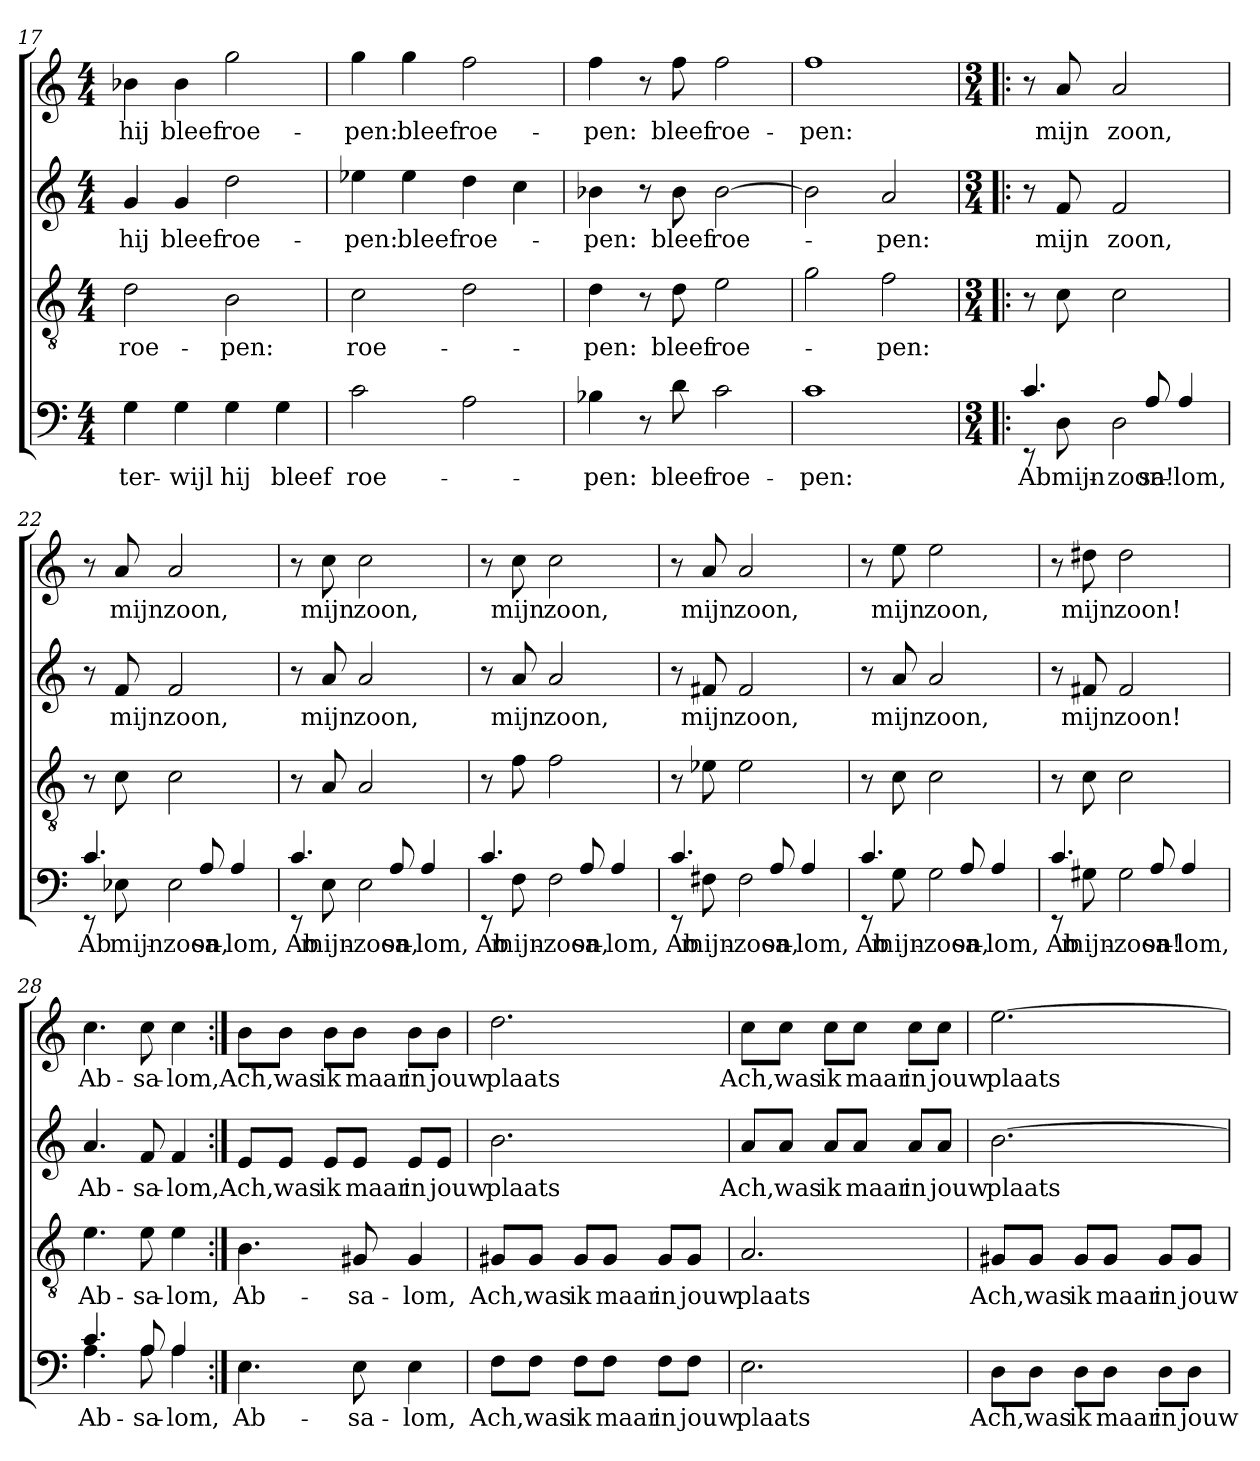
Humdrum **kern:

**kern	**text	**kern	**text	**kern	**text	**kern	**text
*part4	*part4	*part3	*part3	*part2	*part2	*part1	*part1
*staff4	*staff4	*staff3	*staff3	*staff2	*staff2	*staff1	*staff1
*clefF4	*	*clefGv2	*	*clefG2	*	*clefG2	*
*k[]	*	*k[]	*	*k[]	*	*k[]	*
*C:	*	*C:	*	*C:	*	*C:	*
*M4/4	*	*M4/4	*	*M4/4	*	*M4/4	*
=17	=17	=17	=17	=17	=17	=17	=17
4G\	ter-	2d\	roe-	4g/	hij	4b-X\	hij
4G\	-wijl	.	.	4g/	bleef	4b-\	bleef
4G\	hij	2B\	-pen:	2dd\	roe-	2gg\	roe-
4G\	bleef	.	.	.	.	.	.
=18	=18	=18	=18	=18	=18	=18	=18
2c\	roe-	2c\	roe-	4ee-X\	-pen:	4gg\	-pen:
.	.	.	.	4ee-\	bleef	4gg\	bleef
2A\	.	2d\	.	4dd\	roe-	2ff\	roe-
.	.	.	.	4cc\	.	.	.
=19	=19	=19	=19	=19	=19	=19	=19
4B-X\	-pen:	4d\	-pen:	4b-X\	-pen:	4ff\	-pen:
8r	.	8r	.	8r	.	8r	.
8d\	bleef	8d\	bleef	8b-\	bleef	8ff\	bleef
2c\	roe-	2e\	roe-	[2b-\	roe-	2ff\	roe-
=20	=20	=20	=20	=20	=20	=20	=20
1c	-pen:	2g\	.	2b-\]	.	1ff	-pen:
.	.	2f\	-pen:	2a/	-pen:	.	.
!!LO:LB:g=z
=21!|:	=21!|:	=21!|:	=21!|:	=21!|:	=21!|:	=21!|:	=21!|:
*M3/4	*	*M3/4	*	*M3/4	*	*M3/4	*
*^	*	*	*	*	*	*	*
4.c/	8rEE	Ab-	8r	.	8r	.	8r	.
.	8D\	mijn	8c\	.	8f/	mijn	8a/	mijn
.	2D\	zoon!	2c\	.	2f/	zoon,	2a/	zoon,
8A/	.	-sa-	.	.	.	.	.	.
4A/	.	-lom,	.	.	.	.	.	.
=22	=22	=22	=22	=22	=22	=22	=22	=22
4.c/	8rEE	Ab-	8r	.	8r	.	8r	.
.	8E-X\	mijn	8c\	.	8f/	mijn	8a/	mijn
.	2E-\	zoon,	2c\	.	2f/	zoon,	2a/	zoon,
8A/	.	-sa-	.	.	.	.	.	.
4A/	.	-lom,	.	.	.	.	.	.
=23	=23	=23	=23	=23	=23	=23	=23	=23
4.c/	8rEE	Ab-	8r	.	8r	.	8r	.
.	8E\	mijn	8A/	.	8a/	mijn	8cc\	mijn
.	2E\	zoon,	2A/	.	2a/	zoon,	2cc\	zoon,
8A/	.	-sa-	.	.	.	.	.	.
4A/	.	-lom,	.	.	.	.	.	.
=24	=24	=24	=24	=24	=24	=24	=24	=24
4.c/	8rEE	Ab-	8r	.	8r	.	8r	.
.	8F\	mijn	8f\	.	8a/	mijn	8cc\	mijn
.	2F\	zoon,	2f\	.	2a/	zoon,	2cc\	zoon,
8A/	.	-sa-	.	.	.	.	.	.
4A/	.	-lom,	.	.	.	.	.	.
=25	=25	=25	=25	=25	=25	=25	=25	=25
4.c/	8rEE	Ab-	8r	.	8r	.	8r	.
.	8F#X\	mijn	8e-X\	.	8f#X/	mijn	8a/	mijn
.	2F#\	zoon,	2e-\	.	2f#/	zoon,	2a/	zoon,
8A/	.	-sa-	.	.	.	.	.	.
4A/	.	-lom,	.	.	.	.	.	.
!!LO:LB:g=z
=26	=26	=26	=26	=26	=26	=26	=26	=26
4.c/	8rEE	Ab-	8r	.	8r	.	8r	.
.	8G\	mijn	8c\	.	8a/	mijn	8ee\	mijn
.	2G\	zoon,	2c\	.	2a/	zoon,	2ee\	zoon,
8A/	.	-sa-	.	.	.	.	.	.
4A/	.	-lom,	.	.	.	.	.	.
=27	=27	=27	=27	=27	=27	=27	=27	=27
4.c/	8rEE	Ab-	8r	.	8r	.	8r	.
.	8G#X\	mijn	8c\	.	8f#X/	mijn	8dd#X\	mijn
.	2G#\	zoon!	2c\	.	2f#/	zoon!	2dd#\	zoon!
8A/	.	-sa-	.	.	.	.	.	.
4A/	.	-lom,	.	.	.	.	.	.
=28	=28	=28	=28	=28	=28	=28	=28	=28
4.c/	4.A\	Ab-	4.e\	Ab-	4.a/	Ab-	4.cc\	Ab-
8A/	8A\	-sa-	8e\	-sa-	8f/	-sa-	8cc\	-sa-
4A/	4A\	-lom,	4e\	-lom,	4f/	-lom,	4cc\	-lom,
*v	*v	*	*	*	*	*	*	*
=29:|!	=29:|!	=29:|!	=29:|!	=29:|!	=29:|!	=29:|!	=29:|!
4.E\	Ab-	4.B\	Ab-	8e/L	Ach,	8b\L	Ach,
.	.	.	.	8e/J	was	8b\J	was
.	.	.	.	8e/L	ik	8b\L	ik
8E\	-sa-	8G#X/	-sa-	8e/J	maar	8b\J	maar
4E\	-lom,	4G#/	-lom,	8e/L	in	8b\L	in
.	.	.	.	8e/J	jouw	8b\J	jouw
!!LO:PB:g=z
=30	=30	=30	=30	=30	=30	=30	=30
8F\L	Ach,	8G#X/L	Ach,	2.b\	plaats	2.dd\	plaats
8F\J	was	8G#/J	was	.	.	.	.
8F\L	ik	8G#/L	ik	.	.	.	.
8F\J	maar	8G#/J	maar	.	.	.	.
8F\L	in	8G#/L	in	.	.	.	.
8F\J	jouw	8G#/J	jouw	.	.	.	.
=31	=31	=31	=31	=31	=31	=31	=31
2.E\	plaats	2.A/	plaats	8a/L	Ach,	8cc\L	Ach,
.	.	.	.	8a/J	was	8cc\J	was
.	.	.	.	8a/L	ik	8cc\L	ik
.	.	.	.	8a/J	maar	8cc\J	maar
.	.	.	.	8a/L	in	8cc\L	in
.	.	.	.	8a/J	jouw	8cc\J	jouw
=32	=32	=32	=32	=32	=32	=32	=32
8D\L	Ach,	8G#X/L	Ach,	[2.b\	plaats	[2.ee\	plaats
8D\J	was	8G#/J	was	.	.	.	.
8D\L	ik	8G#/L	ik	.	.	.	.
8D\J	maar	8G#/J	maar	.	.	.	.
8D\L	in	8G#/L	in	.	.	.	.
8D\J	jouw	8G#/J	jouw	.	.	.	.
=	=	=	=	=	=	=	=
*-	*-	*-	*-	*-	*-	*-	*-
